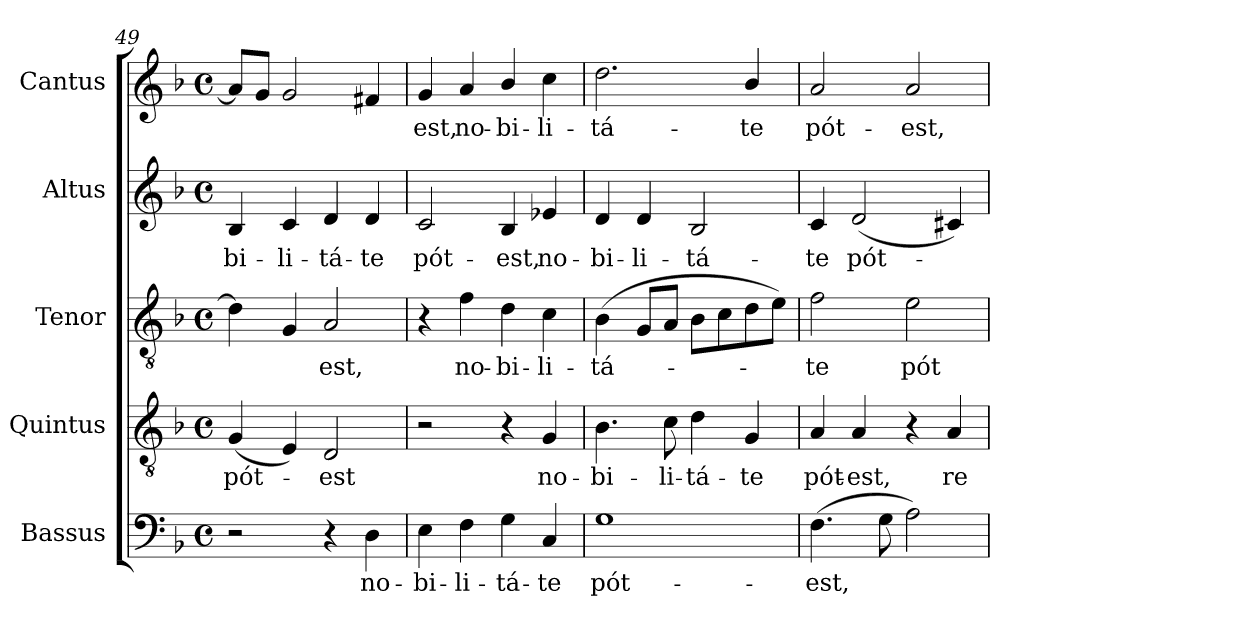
**kern	**text	**kern	**text	**kern	**text	**kern	**text	**kern	**text
*part5	*part5	*part4	*part4	*part3	*part3	*part2	*part2	*part1	*part1
*staff5	*staff5	*staff4	*staff4	*staff3	*staff3	*staff2	*staff2	*staff1	*staff1
*I"Bassus	*	*I"Quintus	*	*I"Tenor	*	*I"Altus	*	*I"Cantus	*
*I'Bass.	*	*	*	*I'Ten.	*	*I'Alt.	*	*I'Cant.	*
*clefF4	*	*clefGv2	*	*clefGv2	*	*clefG2	*	*clefG2	*
*	*	*ITrd7c12	*	*ITrd7c12	*	*	*	*	*
*k[b-]	*	*k[b-]	*	*k[b-]	*	*k[b-]	*	*k[b-]	*
*F:	*	*F:	*	*F:	*	*F:	*	*F:	*
*M4/4	*	*M4/4	*	*M4/4	*	*M4/4	*	*M4/4	*
*met(c)	*	*met(c)	*	*met(c)	*	*met(c)	*	*met(c)	*
=49	=49	=49	=49	=49	=49	=49	=49	=49	=49
!	!	!	!LO:LY:b:color=#000000	!	!	!	!	!	!
!	!	!	!	!	!	!	!LO:LY:b:color=#000000	!	!
2r	.	(4GGi/	pót-	4Di\]	.	4B-i/	-bi-	8ai/L]	.
.	.	.	.	.	.	.	.	8gi/J	.
!	!	!	!	!	!	!	!LO:LY:b:color=#000000	!	!
.	.	4EEi/)	.	4GGi/	.	4ci/	-li-	2gi/	.
!	!	!	!LO:LY:b:color=#000000	!	!	!	!	!	!
!	!	!	!	!	!LO:LY:b:color=#000000	!	!	!	!
!	!	!	!	!	!	!	!LO:LY:b:color=#000000	!	!
4r	.	2DDi/	-est	2AAi/	-est,	4di/	-tá-	.	.
!	!LO:LY:b:color=#000000	!	!	!	!	!	!	!	!
!	!	!	!	!	!	!	!LO:LY:b:color=#000000	!	!
4Di\	no-	.	.	.	.	4di/	-te	4f#Xi/	.
=50	=50	=50	=50	=50	=50	=50	=50	=50	=50
!	!LO:LY:b:color=#000000	!	!	!	!	!	!	!	!
!	!	!	!	!	!	!	!LO:LY:b:color=#000000	!	!
!	!	!	!	!	!	!	!	!	!LO:LY:b:color=#000000
4Ei\	-bi-	2r	.	4r	.	2ci/	pót-	4gi/	-est,
!	!LO:LY:b:color=#000000	!	!	!	!	!	!	!	!
!	!	!	!	!	!LO:LY:b:color=#000000	!	!	!	!
!	!	!	!	!	!	!	!	!	!LO:LY:b:color=#000000
4Fi\	-li-	.	.	4Fi\	no-	.	.	4ai/	no-
!	!LO:LY:b:color=#000000	!	!	!	!	!	!	!	!
!	!	!	!	!	!LO:LY:b:color=#000000	!	!	!	!
!	!	!	!	!	!	!	!LO:LY:b:color=#000000	!	!
!	!	!	!	!	!	!	!	!	!LO:LY:b:color=#000000
4Gi\	-tá-	4r	.	4Di\	-bi-	4B-i/	-est,	4b-i/	-bi-
!	!LO:LY:b:color=#000000	!	!	!	!	!	!	!	!
!	!	!	!LO:LY:b:color=#000000	!	!	!	!	!	!
!	!	!	!	!	!LO:LY:b:color=#000000	!	!	!	!
!	!	!	!	!	!	!	!LO:LY:b:color=#000000	!	!
!	!	!	!	!	!	!	!	!	!LO:LY:b:color=#000000
4Ci/	-te	4GGi/	no-	4Ci\	-li-	4e-Xi/	no-	4cci\	-li-
=51	=51	=51	=51	=51	=51	=51	=51	=51	=51
!	!LO:LY:b:color=#000000	!	!	!	!	!	!	!	!
!	!	!	!LO:LY:b:color=#000000	!	!	!	!	!	!
!	!	!	!	!	!LO:LY:b:color=#000000	!	!	!	!
!	!	!	!	!	!	!	!LO:LY:b:color=#000000	!	!
!	!	!	!	!	!	!	!	!	!LO:LY:b:color=#000000
1Gi	pót-	4.BB-i\	-bi-	(4BB-i\	-tá-	4di/	-bi-	2.ddi\	-tá-
!	!	!	!	!	!	!	!LO:LY:b:color=#000000	!	!
.	.	.	.	8GGi/L	.	4di/	-li-	.	.
!	!	!	!LO:LY:b:color=#000000	!	!	!	!	!	!
.	.	8Ci\	-li-	8AAi/J	.	.	.	.	.
!	!	!	!LO:LY:b:color=#000000	!	!	!	!	!	!
!	!	!	!	!	!	!	!LO:LY:b:color=#000000	!	!
.	.	4Di\	-tá-	8BB-i\L	.	2B-i/	-tá-	.	.
.	.	.	.	8Ci\	.	.	.	.	.
!	!	!	!LO:LY:b:color=#000000	!	!	!	!	!	!
!	!	!	!	!	!	!	!	!	!LO:LY:b:color=#000000
.	.	4GGi/	-te	8Di\	.	.	.	4b-i/	-te
.	.	.	.	8Ei\J)	.	.	.	.	.
!!LO:LB:g=z
=52	=52	=52	=52	=52	=52	=52	=52	=52	=52
!	!LO:LY:b:color=#000000	!	!	!	!	!	!	!	!
!	!	!	!LO:LY:b:color=#000000	!	!	!	!	!	!
!	!	!	!	!	!LO:LY:b:color=#000000	!	!	!	!
!	!	!	!	!	!	!	!LO:LY:b:color=#000000	!	!
!	!	!	!	!	!	!	!	!	!LO:LY:b:color=#000000
(4.Fi\	-est,	4AAi/	pót-	2Fi\	-te	4ci/	-te	2ai/	pót-
!	!	!	!LO:LY:b:color=#000000	!	!	!	!	!	!
!	!	!	!	!	!	!	!LO:LY:b:color=#000000	!	!
.	.	4AAi/	-est,	.	.	(2di/	pót-	.	.
8Gi\	.	.	.	.	.	.	.	.	.
!	!	!	!	!	!LO:LY:b:color=#000000	!	!	!	!
!	!	!	!	!	!	!	!	!	!LO:LY:b:color=#000000
2Ai\)	.	4r	.	2Ei\	pót-	.	.	2ai/	-est,
!	!	!	!LO:LY:b:color=#000000	!	!	!	!	!	!
.	.	4AAi/	re-	.	.	4c#Xi/)	.	.	.
=	=	=	=	=	=	=	=	=	=
*-	*-	*-	*-	*-	*-	*-	*-	*-	*-
